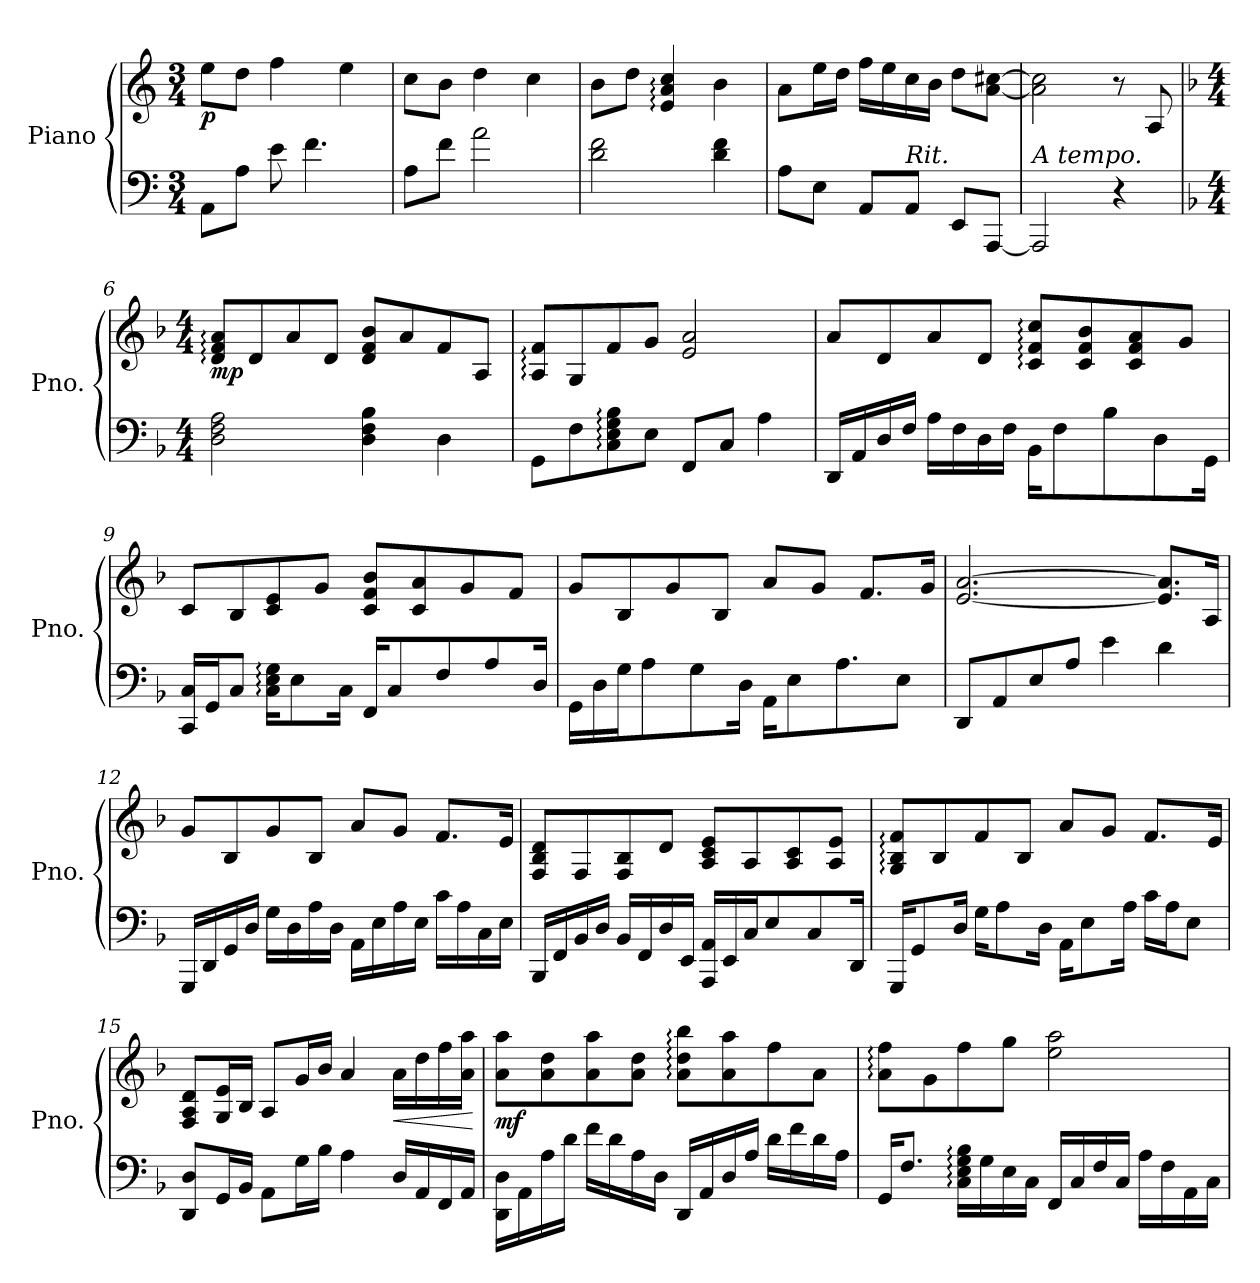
**kern	**kern	**dynam
*part1	*part1	*part1
*staff2	*staff1	*staff1/2
*I"Piano	*	*
*I'Pno.	*	*
*clefF4	*clefG2	*
*k[]	*k[]	*
*M3/4	*M3/4	*
*MM55	*MM55	*
=1	=1	=1
!	!	!LO:DY:b
8AA\L	8ee\L	p
8A\J	8dd\J	.
8e\	4ff\	.
4.f\	.	.
.	4ee\	.
=2	=2	=2
8A\L	8cc\L	.
8f\J	8b\J	.
2a\	4dd\	.
.	4cc\	.
=3	=3	=3
2d\ 2f\	8b\L	.
.	8dd\J	.
.	4e/: 4a/: 4cc/:	.
4d\ 4f\	4b\	.
=4	=4	=4
8A\L	8a\L	.
8E\J	16ee\L	.
.	16dd\JJ	.
8AA/L	16ff\LL	.
.	16ee\	.
!LO:TX:a:i:t=Rit.	!	!
8AA/J	16cc\	.
.	16b\JJ	.
8EE/L	8dd\L	.
[8AAA/J	[8a\ [8cc#X\J	.
=5	=5	=5
!LO:TX:a:i:t=A tempo.	!	!
2AAA/]	2a\] 2cc#\]	.
4r	8r	.
.	8A/	.
=6	=6	=6
*k[b-]	*k[b-]	*
*M4/4	*M4/4	*
!	!	!LO:DY:b
2D\ 2F\ 2A\	8d/: 8f/: 8a/:L	mp
.	8d/	.
.	8a/	.
.	8d/J	.
4D\ 4F\ 4B-\	8d/ 8f/ 8b-/L	.
.	8a/	.
4D\	8f/	.
.	8A/J	.
!!LO:LB:g=z
=7	=7	=7
8GG\L	8A/: 8f/:L	.
8F\	8G/	.
8C\: 8E\: 8G\: 8B-\:	8f/	.
8E\J	8g/J	.
8FF/L	2e/ 2a/	.
8C/J	.	.
4A\	.	.
=8	=8	=8
16DD/LL	8a/L	.
16AA/	.	.
16D/	8d/	.
16F/JJ	.	.
16A\LL	8a/	.
16F\	.	.
16D\	8d/J	.
16F\JJ	.	.
16BB-\KL	8c/: 8f/: 8cc/:L	.
8F\	.	.
.	8c/ 8f/ 8b-/	.
8B-\	.	.
.	8c/ 8f/ 8a/	.
8D\	.	.
.	8g/J	.
16GG\Jk	.	.
=9	=9	=9
16CC/ 16C/LL	8c/L	.
16GG/J	.	.
8C/J	8B-/	.
16C\: 16E\: 16G\:KL	8c/ 8e/	.
8E\	.	.
.	8g/J	.
16C\Jk	.	.
16FF/KL	8c/ 8f/ 8b-/L	.
8C/	.	.
.	8c/ 8a/	.
8F/	.	.
.	8g/	.
8A/	.	.
.	8f/J	.
16D/Jk	.	.
=10	=10	=10
16GG\LL	8g/L	.
16D\	.	.
16G\J	8B-/	.
8A\	.	.
.	8g/	.
8G\	.	.
.	8B-/J	.
16D\Jk	.	.
16AA\KL	8a/L	.
8E\	.	.
.	8g/J	.
8.A\	.	.
.	8.f/L	.
8E\J	.	.
.	16g/Jk	.
!!LO:LB:g=z
=11	=11	=11
8DD/L	[2.e/ [2.a/	.
8AA/	.	.
8E/	.	.
8A/J	.	.
4e\	.	.
4d\	8.e/] 8.a/]L	.
.	16A/Jk	.
=12	=12	=12
16GGG/LL	8g/L	.
16DD/	.	.
16GG/	8B-/	.
16D/JJ	.	.
16G\LL	8g/	.
16D\	.	.
16A\	8B-/J	.
16D\JJ	.	.
16AA\LL	8a/L	.
16E\	.	.
16A\	8g/J	.
16E\JJ	.	.
16c\LL	8.f/L	.
16A\	.	.
16C\	.	.
16E\JJ	16e/Jk	.
=13	=13	=13
16BBB-/LL	8F/ 8B-/ 8d/L	.
16FF/	.	.
16BB-/	8F/	.
16D/JJ	.	.
16BB-/LL	8F/ 8B-/	.
16FF/	.	.
16D/	8d/J	.
16EE/JJ	.	.
16AAA/ 16AA/LL	8A/ 8c/ 8e/L	.
16EE/	.	.
16C/J	8A/	.
8E/	.	.
.	8A/ 8c/	.
8C/	.	.
.	8A/ 8e/J	.
16DD/Jk	.	.
!!LO:LB:g=z
=14	=14	=14
16GGG/KL	8G/: 8B-/: 8f/:L	.
8GG/	.	.
.	8B-/	.
16D/Jk	.	.
16G\KL	8f/	.
8A\	.	.
.	8B-/J	.
16D\Jk	.	.
16AA\KL	8a/L	.
8E\	.	.
.	8g/J	.
16A\Jk	.	.
16c\LL	8.f/L	.
16A\J	.	.
8E\J	.	.
.	16e/Jk	.
=15	=15	=15
8DD/ 8D/L	8F/ 8A/ 8d/L	.
16GG/L	16G/ 16e/L	.
16BB-/JJ	16B-/JJ	.
8AA\L	8A/L	.
16G\L	16g/L	.
16B-\JJ	16b-/JJ	.
4A\	4a/	.
!	!	!LO:HP:b
16D/LL	16a\LL	<
16AA/	16dd\	.
16FF/	16ff\	.
16AA/JJ	16a\ 16aa\JJ	.
.	.	[
=16	=16	=16
!	!	!LO:DY:b
16DD\ 16D\LL	8a\ 8aa\L	mf
16AA\	.	.
16A\	8a\ 8dd\	.
16d\JJ	.	.
16f\LL	8a\ 8aa\	.
16d\	.	.
16A\	8a\ 8dd\J	.
16D\JJ	.	.
16DD/LL	8a\: 8dd\: 8bb-\:L	.
16AA/	.	.
16D/	8a\ 8aa\	.
16A/JJ	.	.
16d\LL	8ff\	.
16f\	.	.
16d\	8a\J	.
16A\JJ	.	.
!!LO:PB:g=z
=17	=17	=17
16GG/KL	8a\: 8ff\:L	.
8.F/J	.	.
.	8g\	.
16C\: 16E\: 16G\: 16B-\:LL	8ff\	.
16G\	.	.
16E\	8gg\J	.
16C\JJ	.	.
16FF/LL	2ee\ 2aa\	.
16C/	.	.
16F/	.	.
16C/JJ	.	.
16A\LL	.	.
16F\	.	.
16AA\	.	.
16C\JJ	.	.
=	=	=
*-	*-	*-
